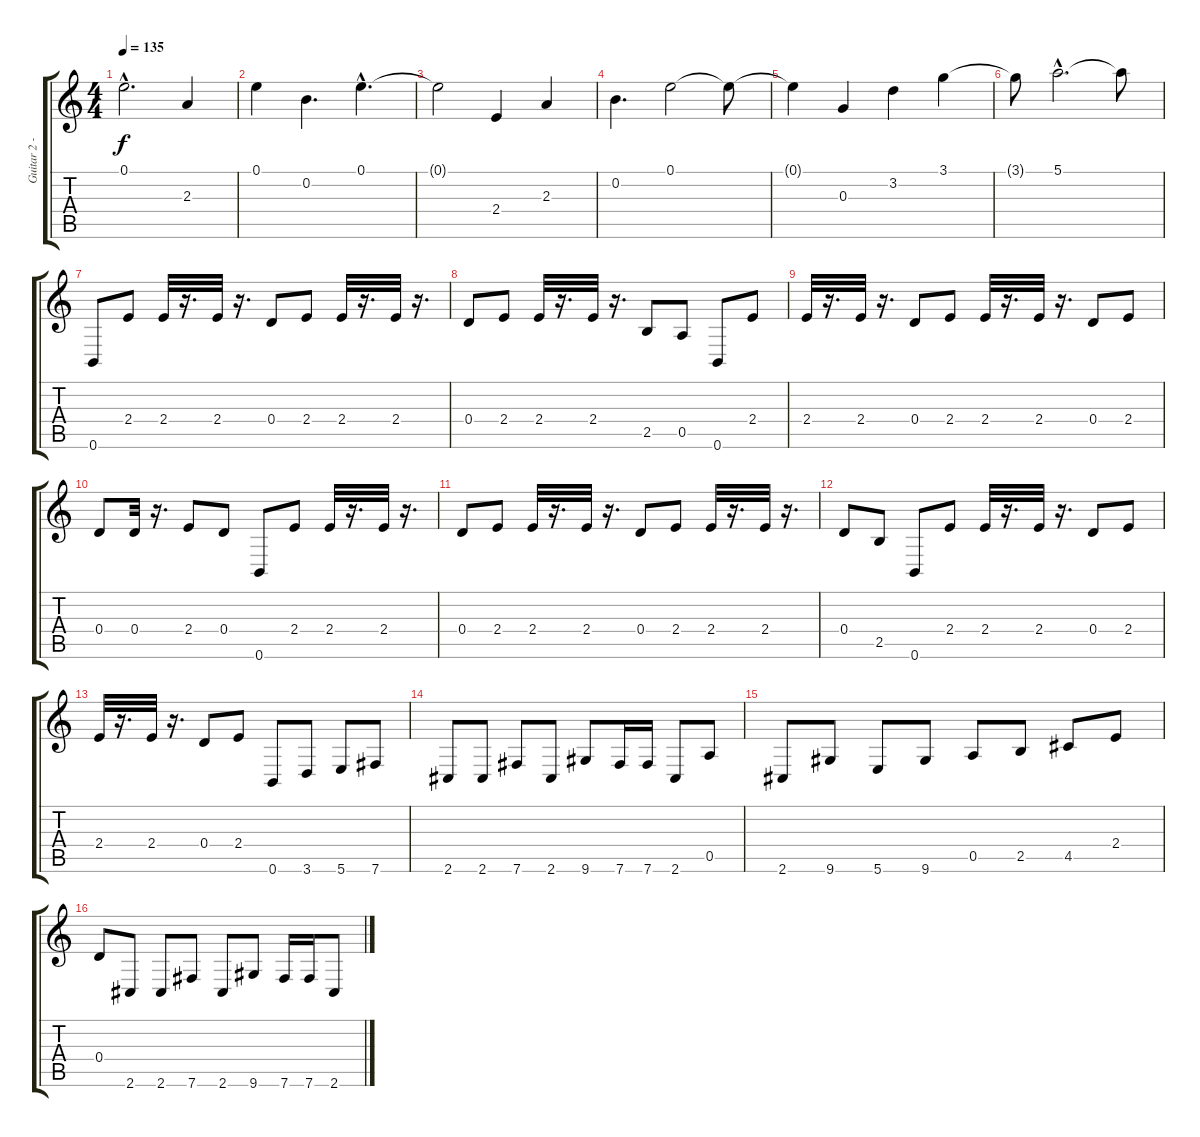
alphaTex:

\track ("Guitar 2 - Petrucci" "Guitar 2 -") {instrument distortionguitar}
\staff {score tabs}
\tuning (E4 B3 G3 D3 A2 B1) {hide}
\ts (4 4)
\tempo 135
\clef g2
\ks c
0.1{hac t}.2{d dy f} 2.3.4 |
0.1.4 0.2.4{d} 0.1{hac}.4{d} |
0.1{t}.2 2.4.4 2.3.4 |
0.2.4{d} 0.1.2 0.1{t}.8 |
0.1{t}.4 0.3.4 3.2.4 3.1.4 |
3.1{t}.8 5.1{hac}.2{d} 5.1{t}.8 |
0.6.8 2.4.8 2.4.32 r.16{d} 2.4.32 r.16{d} 0.4.8 2.4.8 2.4.32 r.16{d} 2.4.32 r.16{d} |
0.4.8 2.4.8 2.4.32 r.16{d} 2.4.32 r.16{d} 2.5.8 0.5.8 0.6.8 2.4.8 |
2.4.32 r.16{d} 2.4.32 r.16{d} 0.4.8 2.4.8 2.4.32 r.16{d} 2.4.32 r.16{d} 0.4.8 2.4.8 |
0.4.8 0.4.32 r.16{d} 2.4.8 0.4.8 0.6.8 2.4.8 2.4.32 r.16{d} 2.4.32 r.16{d} |
0.4.8 2.4.8 2.4.32 r.16{d} 2.4.32 r.16{d} 0.4.8 2.4.8 2.4.32 r.16{d} 2.4.32 r.16{d} |
0.4.8 2.5.8 0.6.8 2.4.8 2.4.32 r.16{d} 2.4.32 r.16{d} 0.4.8 2.4.8 |
2.4.32 r.16{d} 2.4.32 r.16{d} 0.4.8 2.4.8 0.6.8 3.6.8 5.6.8 7.6.8 |
2.6.8 2.6.8 7.6.8 2.6.8 9.6.8 7.6.16 7.6.16 2.6.8 0.5.8 |
2.6.8 9.6.8 5.6.8 9.6.8 0.5.8 2.5.8 4.5.8 2.4.8 |
0.4.8 2.6.8 2.6.8 7.6.8 2.6.8 9.6.8 7.6.16 7.6.16 2.6.8
